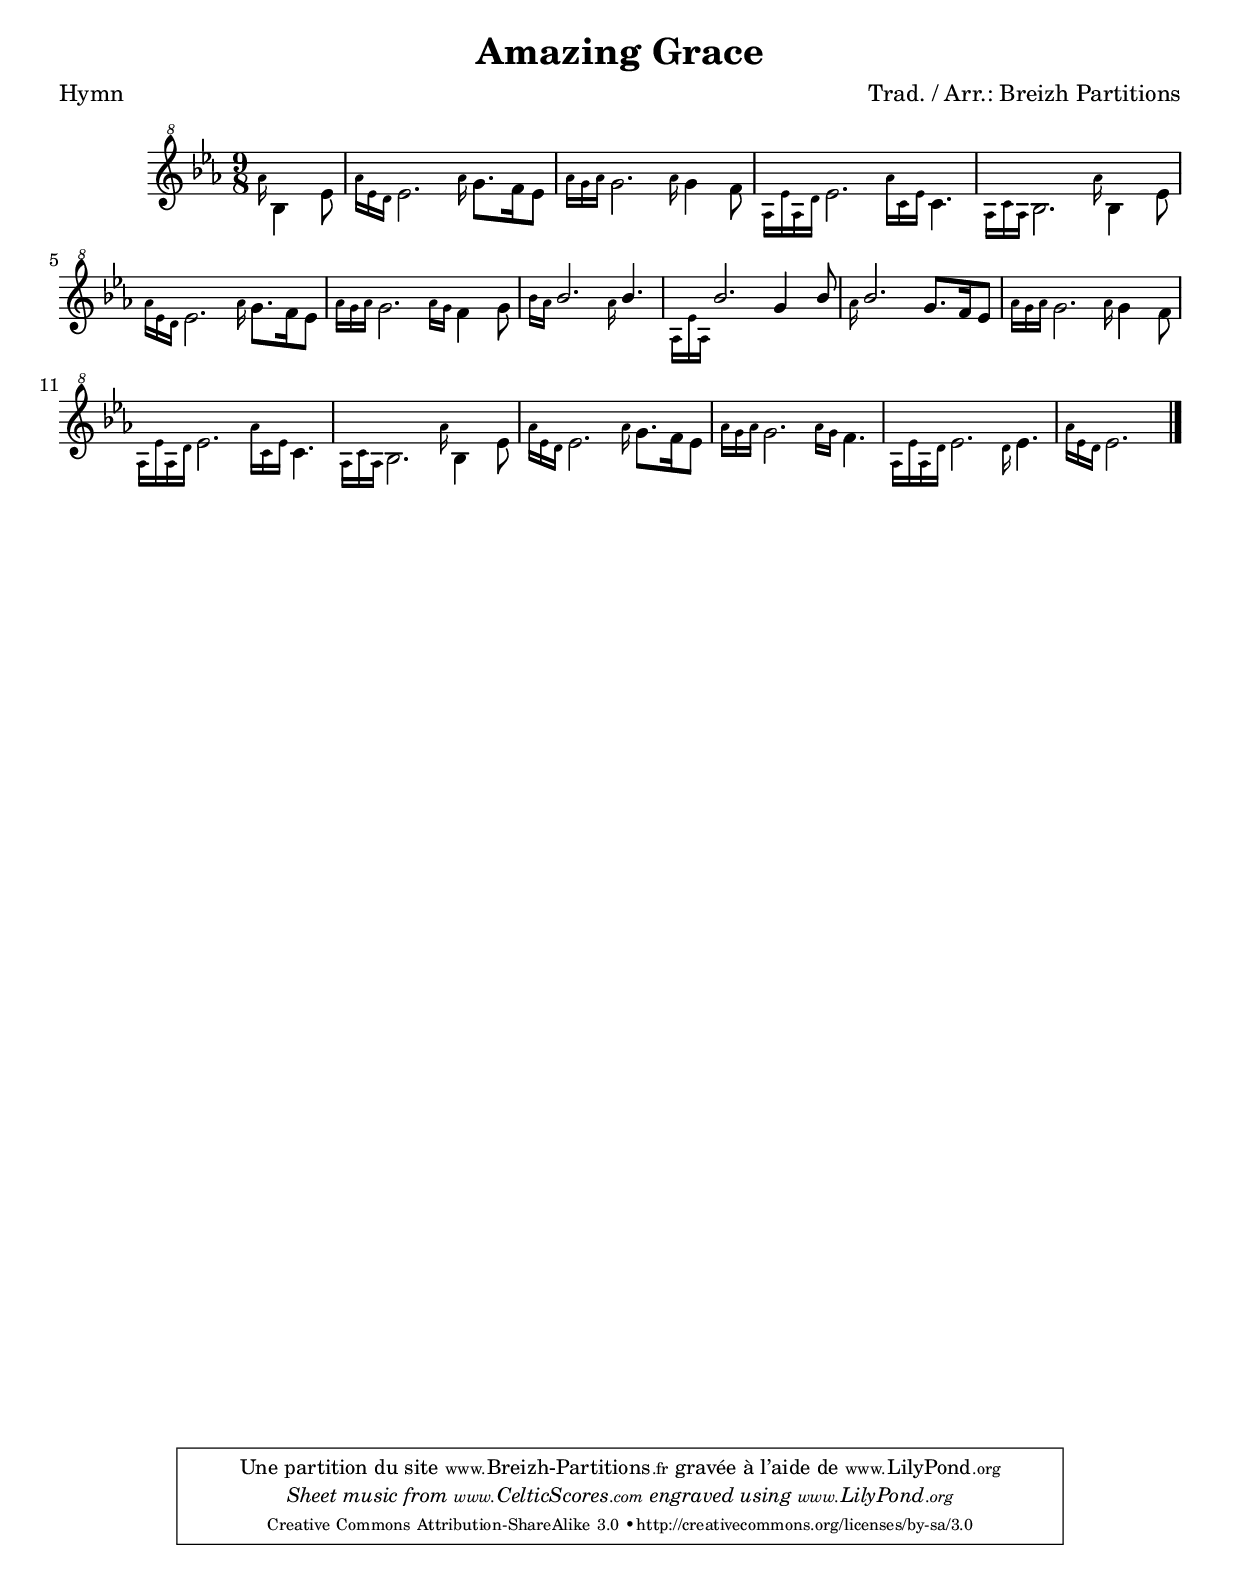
% Typeset by Breizh Partitions (2013)
% http://www.breizh-partitions.fr

\version "2.14.2"

\paper {
  top-margin = 2 \cm
  bottom-margin = 2 \cm
}

\header {
  title = "Amazing Grace"
  meter = "Hymn"
  arranger = "Trad. / Arr.: Breizh Partitions"
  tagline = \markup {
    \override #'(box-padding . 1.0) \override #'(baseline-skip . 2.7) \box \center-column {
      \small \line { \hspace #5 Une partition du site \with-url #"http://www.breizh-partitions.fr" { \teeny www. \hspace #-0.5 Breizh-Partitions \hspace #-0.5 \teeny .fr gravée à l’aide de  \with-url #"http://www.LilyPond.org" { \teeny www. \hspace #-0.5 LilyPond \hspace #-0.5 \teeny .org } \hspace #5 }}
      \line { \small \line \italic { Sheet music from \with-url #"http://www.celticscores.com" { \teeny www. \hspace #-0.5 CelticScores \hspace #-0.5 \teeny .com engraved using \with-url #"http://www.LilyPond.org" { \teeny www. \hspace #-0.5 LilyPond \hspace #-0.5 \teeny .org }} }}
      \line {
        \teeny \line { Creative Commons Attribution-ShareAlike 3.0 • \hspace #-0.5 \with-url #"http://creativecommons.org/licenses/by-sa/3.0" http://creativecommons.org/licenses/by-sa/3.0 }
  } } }
}

main = {
  \clef "G^8"
  \key ees \major
  \time 9/8
  
  \grace{\stemDown \small aes''16}
  \partial 4.
  bes'4 ees''8
  |
  
  \grace{\stemDown \small aes''16 [ees''16 d''16]} ees''2. \grace{\stemDown \small aes''16} g''8. f''16 ees''8
  |
  
  \grace{\stemDown \small aes''16 [g''16 aes''16]} g''2. \grace{\stemDown \small aes''16} g''4 f''8
  |
  \grace{\stemDown \small aes'16 [ees''16 aes'16 d''16]} ees''2. \grace{\stemDown \small aes''16 [c''16 ees''16]} c''4.
  |
  \grace{\stemDown \small aes'16 [c''16 aes'16]} bes'2. \grace{\stemDown \small aes''16} bes'4 ees''8
  |
  \grace{\stemDown \small aes''16 [ees''16 d''16]} ees''2. \grace{\stemDown \small aes''16} g''8. f''16 ees''8
  |
  \grace{\stemDown \small aes''16 [g''16 aes''16]} g''2. \grace{\stemDown \small aes''16 [g''16]}  f''4 g''8
  |
  \grace{\stemDown \small bes''16 [aes''16]} {\stemUp bes''2.} \grace{\stemDown \small aes''16}  {\stemUp bes''4.}
  |
  \grace{\stemDown \small aes'16 [ees''16 aes'16]} {\stemUp bes''2.} g''4 {\stemUp bes''8}
  |
  \grace{\stemDown \small aes''16} {\stemUp bes''2.} g''8. f''16 ees''8
  |
  \grace{\stemDown \small aes''16 [g''16 aes''16]} g''2. \grace{\stemDown \small aes''16} g''4 f''8
  |
  \grace{\stemDown \small aes'16 [ees''16 aes'16 d''16]} ees''2. \grace{\stemDown \small aes''16 [c''16 ees''16]} c''4.
  |
  \grace{\stemDown \small aes'16 [c''16 aes'16]} bes'2. \grace{\stemDown \small aes''16} bes'4 ees''8
  |
  \grace{\stemDown \small aes''16 [ees''16 d''16]} ees''2. \grace{\stemDown \small aes''16} g''8. f''16 ees''8
  |
  \grace{\stemDown \small aes''16 [g''16 aes''16]} g''2. \grace{\stemDown \small aes''16 [g''16]}  f''4.
  |
  \grace{\stemDown \small aes'16 [ees''16 aes'16 d''16]} ees''2. \grace{\stemDown \small d''16} ees''4.
  |
  \set Score.measureLength = #(ly:make-moment 6 8)
  \grace{\stemDown \small aes''16 [ees''16 d''16]} ees''2.  |
  
  \bar "|."
}


% The score definition
\score  {
  \new Staff  <<
    \tempo 4. = 60
    \once \override Score.MetronomeMark #'transparent = ##t
    \set Staff.midiInstrument = "bagpipe"
    % 	\transpose bes a{
    \main
    % }
  >>
  
  \layout  { }
  \midi  { }
}
